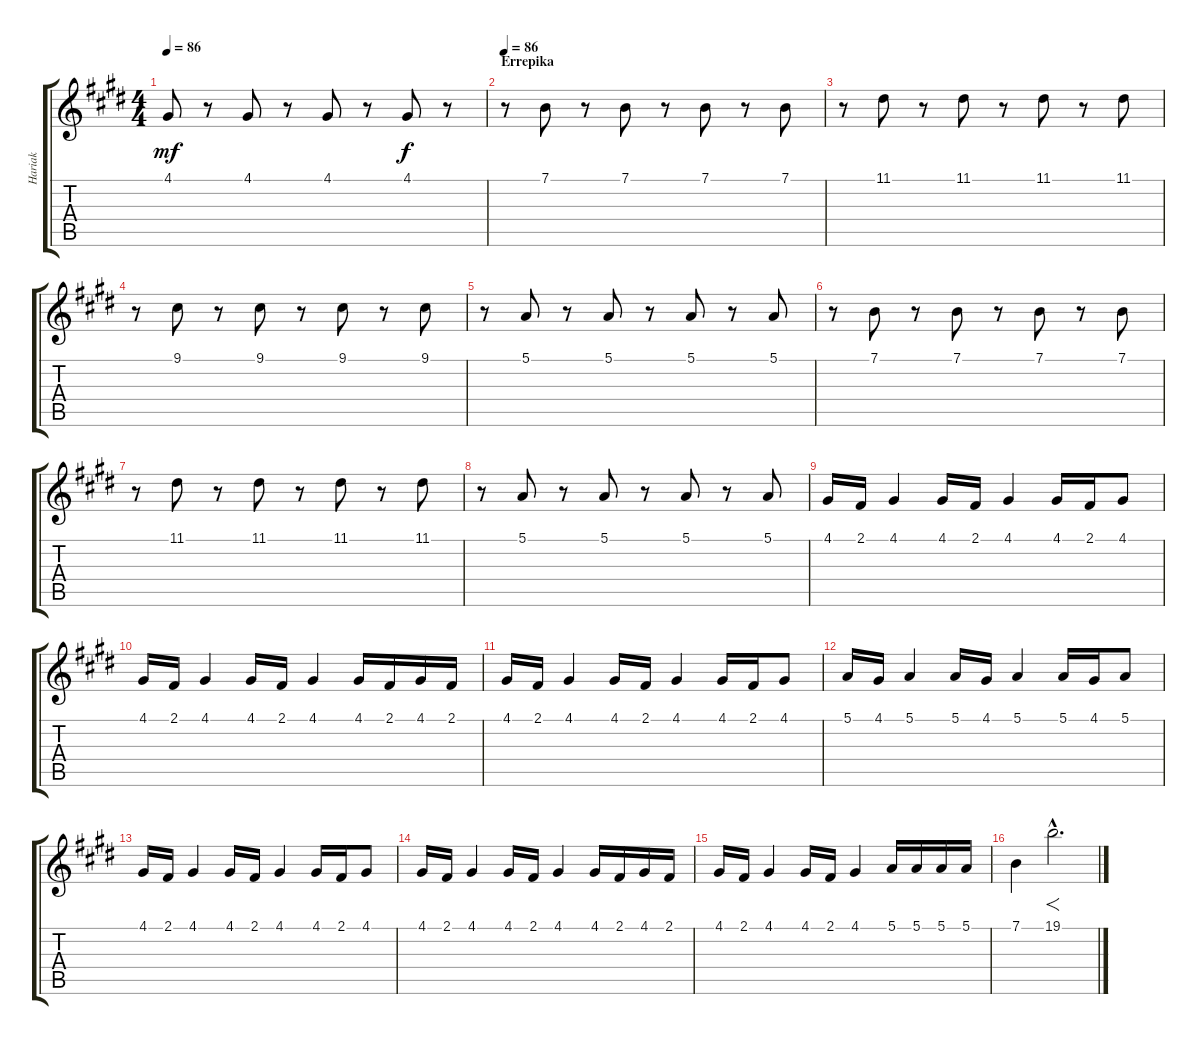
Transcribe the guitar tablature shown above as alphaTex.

\track ("Hariak" "Hariak") {instrument stringensemble1}
\staff {score tabs}
\tuning (E4 B3 G3 D3 A2 E2) {hide}
\ts (4 4)
\tempo 86
\clef g2
\ks e
4.1.8{dy mf} r.8 4.1.8 r.8 4.1.8 r.8 4.1.8{dy f} r.8 |
\section ("" "Errepika")
\tempo 86
r.8 7.1.8 r.8 7.1.8 r.8 7.1.8 r.8 7.1.8 |
r.8 11.1.8 r.8 11.1.8 r.8 11.1.8 r.8 11.1.8 |
r.8 9.1.8 r.8 9.1.8 r.8 9.1.8 r.8 9.1.8 |
r.8 5.1.8 r.8 5.1.8 r.8 5.1.8 r.8 5.1.8 |
r.8 7.1.8 r.8 7.1.8 r.8 7.1.8 r.8 7.1.8 |
r.8 11.1.8 r.8 11.1.8 r.8 11.1.8 r.8 11.1.8 |
r.8 5.1.8 r.8 5.1.8 r.8 5.1.8 r.8 5.1.8 |
4.1.16 2.1.16 4.1.4 4.1.16 2.1.16 4.1.4 4.1.16 2.1.16 4.1.8 |
4.1.16 2.1.16 4.1.4 4.1.16 2.1.16 4.1.4 4.1.16 2.1.16 4.1.16 2.1.16 |
4.1.16 2.1.16 4.1.4 4.1.16 2.1.16 4.1.4 4.1.16 2.1.16 4.1.8 |
5.1.16 4.1.16 5.1.4 5.1.16 4.1.16 5.1.4 5.1.16 4.1.16 5.1.8 |
4.1.16 2.1.16 4.1.4 4.1.16 2.1.16 4.1.4 4.1.16 2.1.16 4.1.8 |
4.1.16 2.1.16 4.1.4 4.1.16 2.1.16 4.1.4 4.1.16 2.1.16 4.1.16 2.1.16 |
4.1.16 2.1.16 4.1.4 4.1.16 2.1.16 4.1.4 5.1.16 5.1.16 5.1.16 5.1.16 |
7.1.4 19.1{hac}.2{f d}
